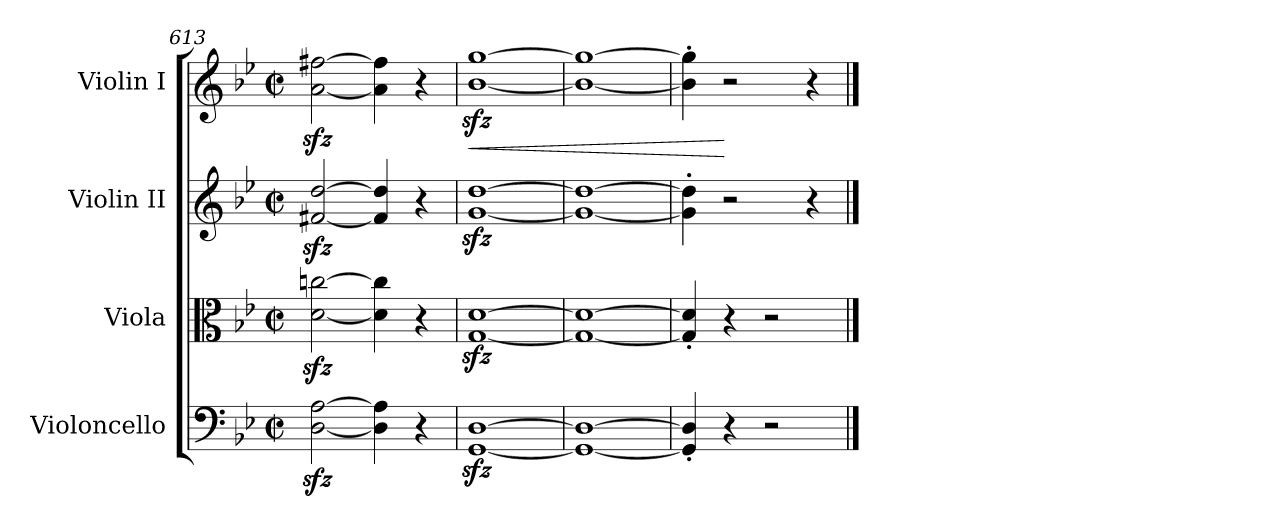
**kern	**kern	**kern	**kern	**dynam
*part4	*part3	*part2	*part1	*part1
*staff4	*staff3	*staff2	*staff1	*staff1
*I"Violoncello	*I"Viola	*I"Violin II	*I"Violin I	*
*I'Vc	*I'Vla	*I'Vln	*I'Vln	*
*clefF4	*clefC3	*clefG2	*clefG2	*
*k[b-e-]	*k[b-e-]	*k[b-e-]	*k[b-e-]	*
*M2/2	*M2/2	*M2/2	*M2/2	*
*met(c|)	*met(c|)	*met(c|)	*met(c|)	*
=613	=613	=613	=613	=613
[2D\zz< [2A\zz<	[2d\zz< [2ccn\zz<	[2f#X/zz< [2dd/zz<	[2a\zz< [2ff#X\zz<	.
4D\] 4A\]	4d\] 4cc\]	4f#/] 4dd/]	4a\] 4ff#\]	.
4r	4r	4r	4r	.
=614	=614	=614	=614	=614
!	!	!	!	!LO:HP:b
[1GGzz< [1Dzz<	[1Gzz< [1dzz<	[1gzz< [1ddzz<	[1b-zz< [1ggzz<	<
=615	=615	=615	=615	=615
1GG_ 1D_	1G_ 1d_	1g_ 1dd_	1b-_ 1gg_	.
=616	=616	=616	=616	=616
4GG/]' 4D/]'	4G/]' 4d/]'	4g\]' 4dd\]'	4b-\]' 4gg\]'	.
4r	4r	2r	2r	[
2r	2r	.	.	.
.	.	4r	4r	.
==	==	==	==	==
*-	*-	*-	*-	*-
